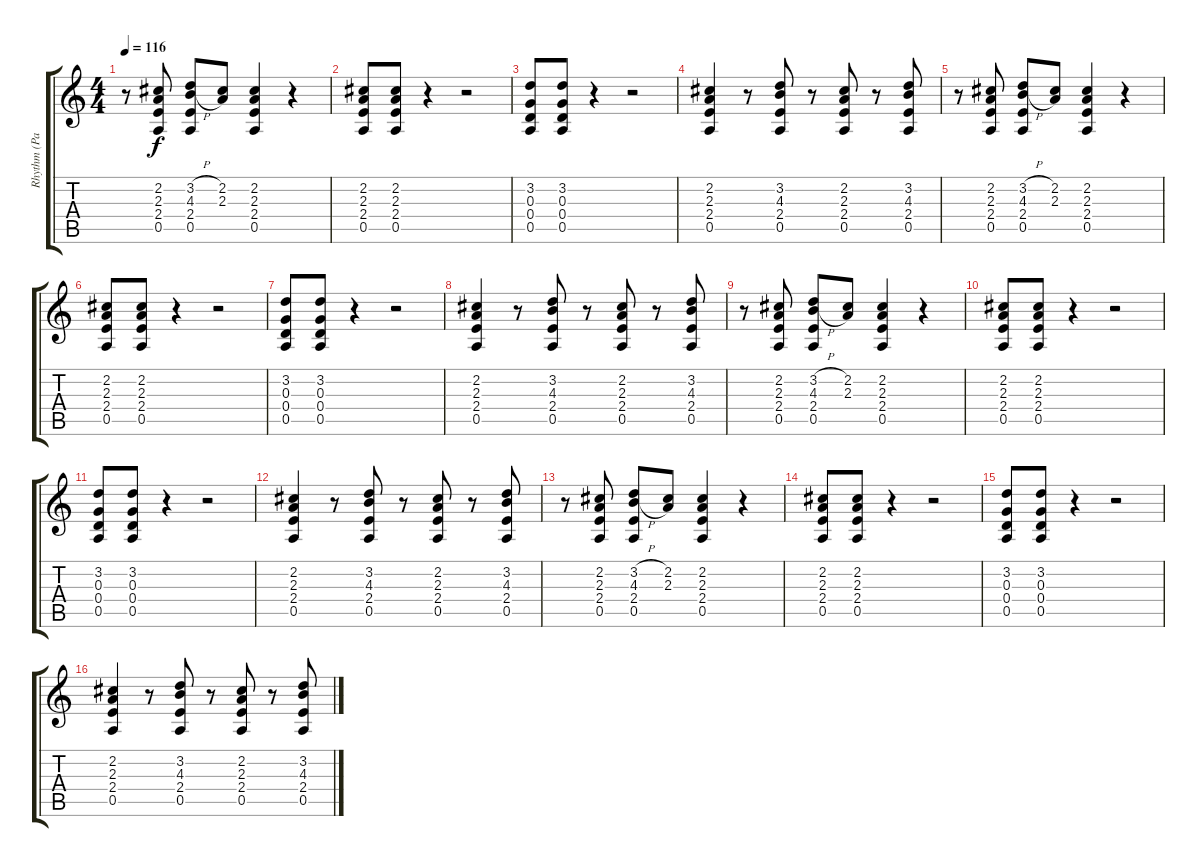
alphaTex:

\track ("Rhythm (Paul Stanley)" "Rhythm (Pa") {instrument overdrivenguitar}
\staff {score tabs}
\tuning (E4 B3 G3 D3 A2 E2) {hide}
\ts (4 4)
\tempo 116
\clef g2
\ks c
r.8{dy f} (2.2 2.3 2.4 0.5).8 (3.2{h} 4.3{h} 2.4 0.5).8 (2.2 2.3).8 (2.2 2.3 2.4 0.5).4 r.4 |
(2.2 2.3 2.4 0.5).8 (2.2 2.3 2.4 0.5).8 r.4 r.2 |
(3.2 0.3 0.4 0.5).8 (3.2 0.3 0.4 0.5).8 r.4 r.2 |
(2.2 2.3 2.4 0.5).4 r.8 (3.2 4.3 2.4 0.5).8 r.8 (2.2 2.3 2.4 0.5).8 r.8 (3.2 4.3 2.4 0.5).8 |
r.8 (2.2 2.3 2.4 0.5).8 (3.2{h} 4.3{h} 2.4 0.5).8 (2.2 2.3).8 (2.2 2.3 2.4 0.5).4 r.4 |
(2.2 2.3 2.4 0.5).8 (2.2 2.3 2.4 0.5).8 r.4 r.2 |
(3.2 0.3 0.4 0.5).8 (3.2 0.3 0.4 0.5).8 r.4 r.2 |
(2.2 2.3 2.4 0.5).4 r.8 (3.2 4.3 2.4 0.5).8 r.8 (2.2 2.3 2.4 0.5).8 r.8 (3.2 4.3 2.4 0.5).8 |
r.8 (2.2 2.3 2.4 0.5).8 (3.2{h} 4.3{h} 2.4 0.5).8 (2.2 2.3).8 (2.2 2.3 2.4 0.5).4 r.4 |
(2.2 2.3 2.4 0.5).8 (2.2 2.3 2.4 0.5).8 r.4 r.2 |
(3.2 0.3 0.4 0.5).8 (3.2 0.3 0.4 0.5).8 r.4 r.2 |
(2.2 2.3 2.4 0.5).4 r.8 (3.2 4.3 2.4 0.5).8 r.8 (2.2 2.3 2.4 0.5).8 r.8 (3.2 4.3 2.4 0.5).8 |
r.8 (2.2 2.3 2.4 0.5).8 (3.2{h} 4.3{h} 2.4 0.5).8 (2.2 2.3).8 (2.2 2.3 2.4 0.5).4 r.4 |
(2.2 2.3 2.4 0.5).8 (2.2 2.3 2.4 0.5).8 r.4 r.2 |
(3.2 0.3 0.4 0.5).8 (3.2 0.3 0.4 0.5).8 r.4 r.2 |
(2.2 2.3 2.4 0.5).4 r.8 (3.2 4.3 2.4 0.5).8 r.8 (2.2 2.3 2.4 0.5).8 r.8 (3.2 4.3 2.4 0.5).8
